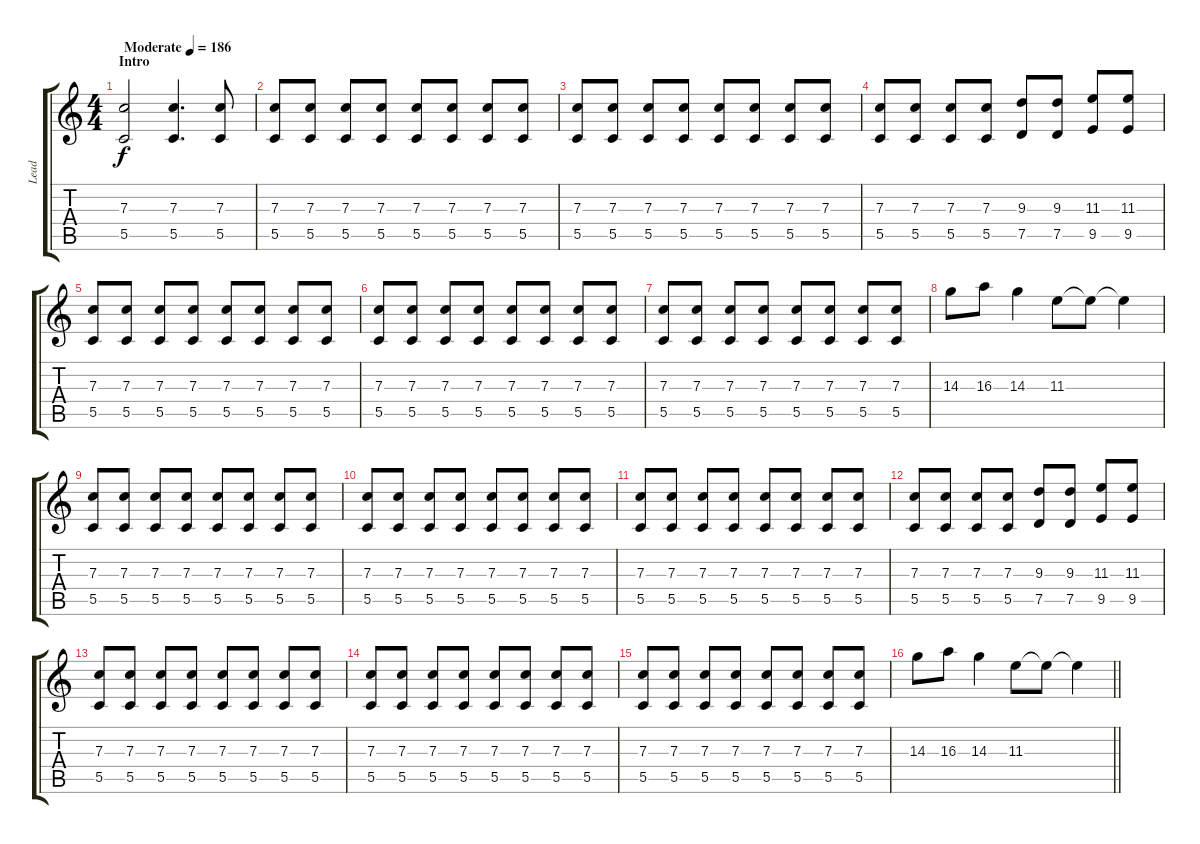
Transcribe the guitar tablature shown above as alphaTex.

\track ("Lead" "Lead") {instrument overdrivenguitar}
\staff {score tabs}
\tuning (D4 A3 F3 C3 G2 C2) {hide}
\ts (4 4)
\section ("" "Intro")
\tempo (186 "Moderate")
\clef g2
\ks c
(7.3 5.5).2{dy f instrument overdrivenguitar} (7.3 5.5).4{d} (7.3 5.5).8 |
(7.3 5.5).8 (7.3 5.5).8 (7.3 5.5).8 (7.3 5.5).8 (7.3 5.5).8 (7.3 5.5).8 (7.3 5.5).8 (7.3 5.5).8 |
(7.3 5.5).8 (7.3 5.5).8 (7.3 5.5).8 (7.3 5.5).8 (7.3 5.5).8 (7.3 5.5).8 (7.3 5.5).8 (7.3 5.5).8 |
(7.3 5.5).8 (7.3 5.5).8 (7.3 5.5).8 (7.3 5.5).8 (9.3 7.5).8 (9.3 7.5).8 (11.3 9.5).8 (11.3 9.5).8 |
(7.3 5.5).8 (7.3 5.5).8 (7.3 5.5).8 (7.3 5.5).8 (7.3 5.5).8 (7.3 5.5).8 (7.3 5.5).8 (7.3 5.5).8 |
(7.3 5.5).8 (7.3 5.5).8 (7.3 5.5).8 (7.3 5.5).8 (7.3 5.5).8 (7.3 5.5).8 (7.3 5.5).8 (7.3 5.5).8 |
(7.3 5.5).8 (7.3 5.5).8 (7.3 5.5).8 (7.3 5.5).8 (7.3 5.5).8 (7.3 5.5).8 (7.3 5.5).8 (7.3 5.5).8 |
14.3.8 16.3.8 14.3.4 11.3.8 11.3{t}.8 11.3{t}.4 |
(7.3 5.5).8 (7.3 5.5).8 (7.3 5.5).8 (7.3 5.5).8 (7.3 5.5).8 (7.3 5.5).8 (7.3 5.5).8 (7.3 5.5).8 |
(7.3 5.5).8 (7.3 5.5).8 (7.3 5.5).8 (7.3 5.5).8 (7.3 5.5).8 (7.3 5.5).8 (7.3 5.5).8 (7.3 5.5).8 |
(7.3 5.5).8 (7.3 5.5).8 (7.3 5.5).8 (7.3 5.5).8 (7.3 5.5).8 (7.3 5.5).8 (7.3 5.5).8 (7.3 5.5).8 |
(7.3 5.5).8 (7.3 5.5).8 (7.3 5.5).8 (7.3 5.5).8 (9.3 7.5).8 (9.3 7.5).8 (11.3 9.5).8 (11.3 9.5).8 |
(7.3 5.5).8 (7.3 5.5).8 (7.3 5.5).8 (7.3 5.5).8 (7.3 5.5).8 (7.3 5.5).8 (7.3 5.5).8 (7.3 5.5).8 |
(7.3 5.5).8 (7.3 5.5).8 (7.3 5.5).8 (7.3 5.5).8 (7.3 5.5).8 (7.3 5.5).8 (7.3 5.5).8 (7.3 5.5).8 |
(7.3 5.5).8 (7.3 5.5).8 (7.3 5.5).8 (7.3 5.5).8 (7.3 5.5).8 (7.3 5.5).8 (7.3 5.5).8 (7.3 5.5).8 |
\barLineRight lightlight
14.3.8 16.3.8 14.3.4 11.3.8 11.3{t}.8 11.3{t}.4
